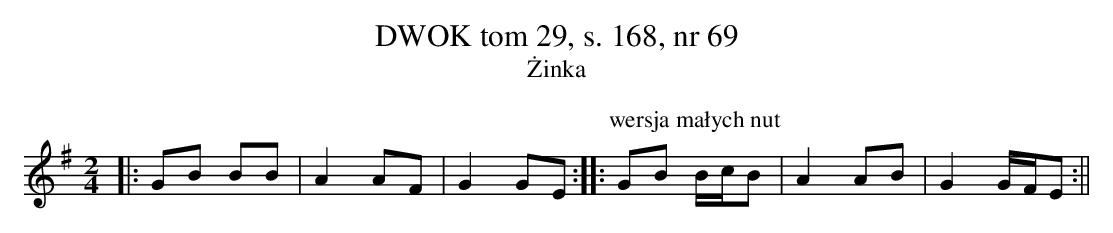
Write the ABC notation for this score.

X:1
T: DWOK tom 29, s. 168, nr 69
T: Żinka
L:1/8
M:2/4
K:G
|:GB BB|A2AF|G2GE::\
P:wersja małych nut
GB B/c/B|A2AB|G2G/F/E:||
